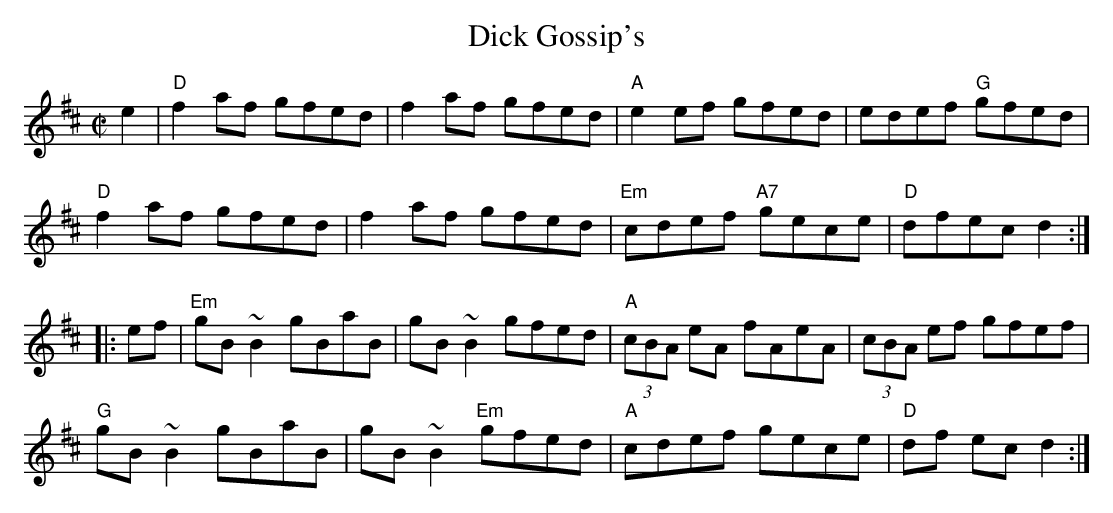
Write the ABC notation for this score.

X:1
T:Dick Gossip's
M:C|
L:1/8
K:D
e2 |\
"D" f2af gfed | f2af gfed | "A"  e2ef      gfed |     edef "G"  gfed |
"D" f2af gfed | f2af gfed | "Em" cdef "A7" gece | "D" dfec      d2  :|
|: ef |\
"Em" gB ~B2 gBaB | gB ~B2      gfed | "A" (3cBA eA fAeA |     (3cBA ef gfef   |
"G"  gB ~B2 gBaB | gB ~B2 "Em" gfed | "A"  cdef    gece | "D" df       ec d2 :|
